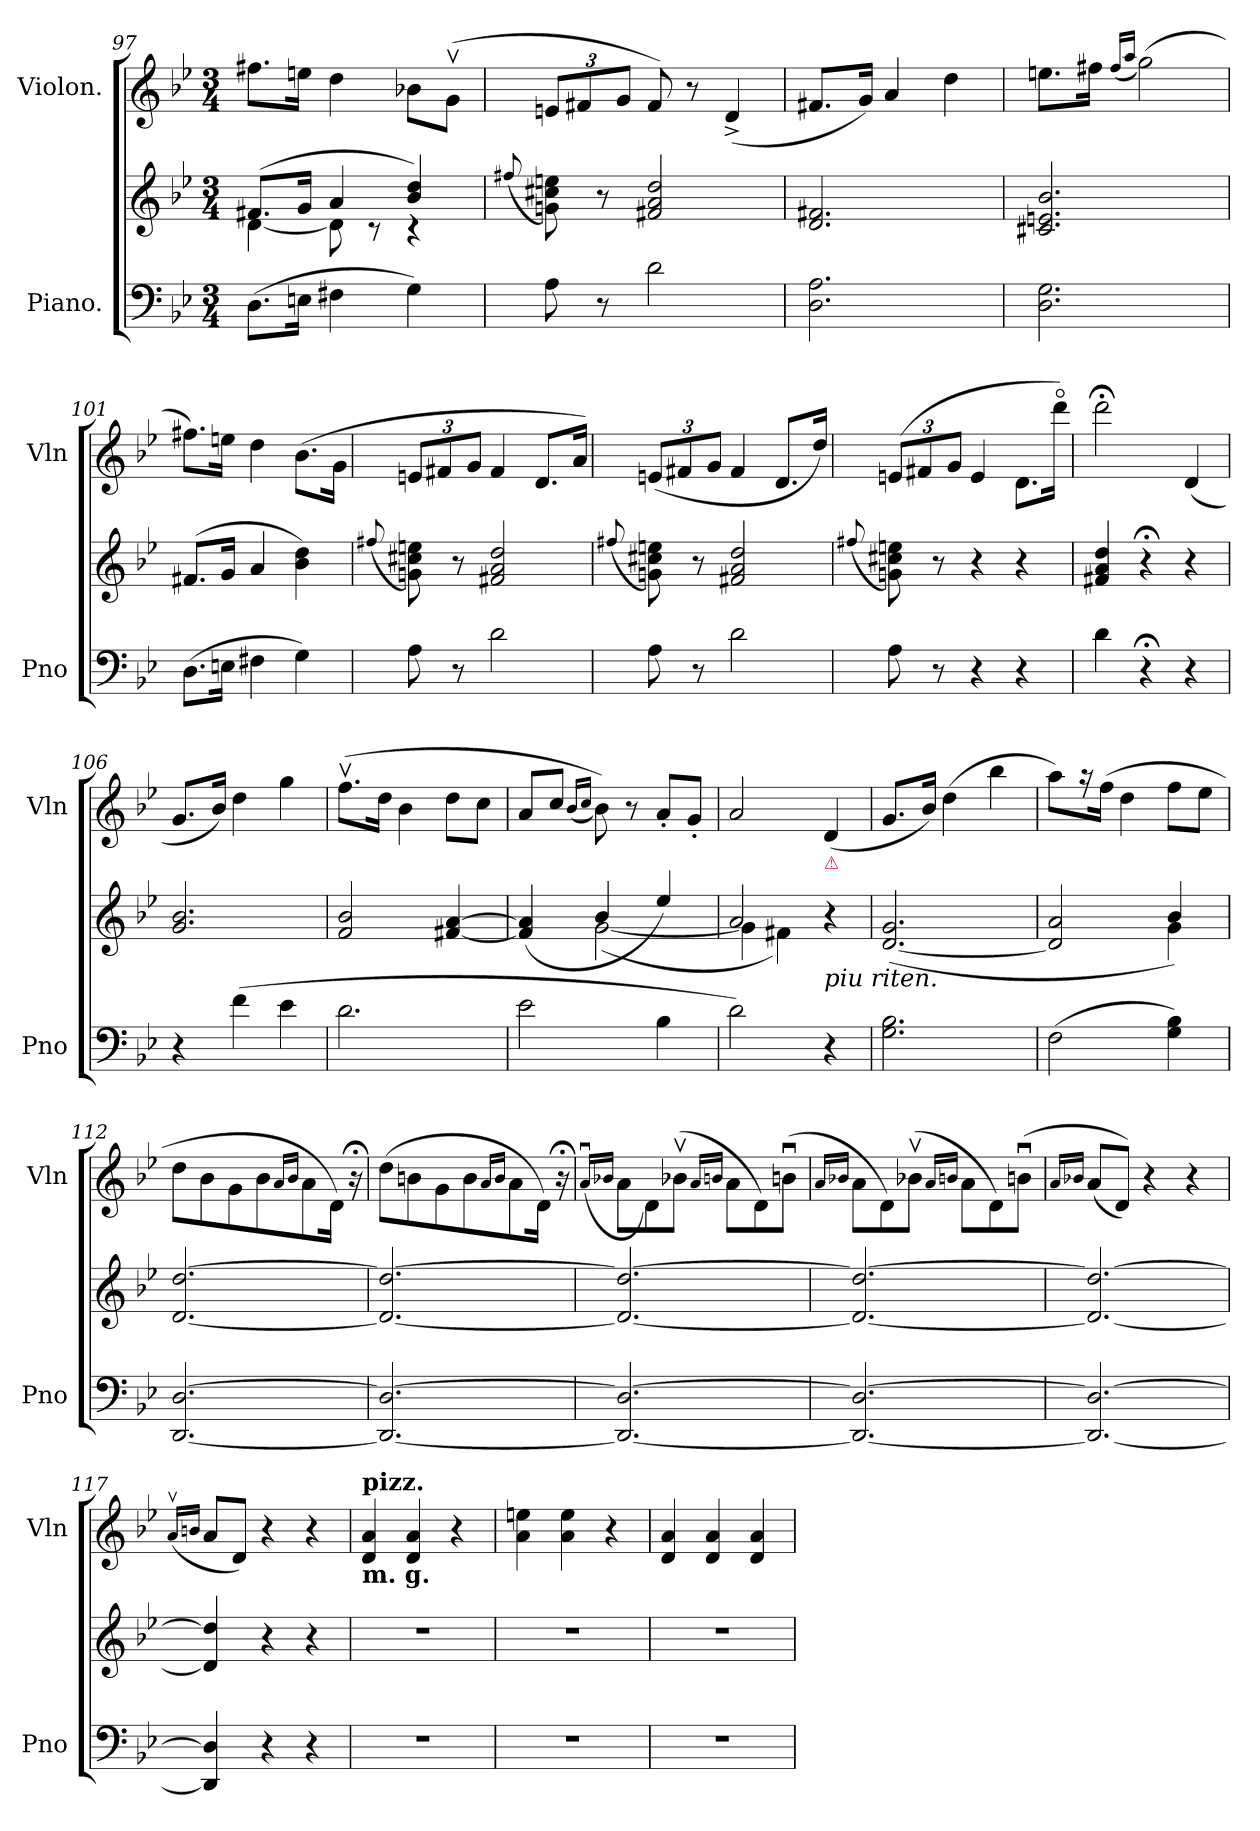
**kern	**kern	**kern
*part2	*part2	*part1
*staff3	*staff2	*staff1
*I"Piano.	*	*I"Violon.
*I'Pno	*	*I'Vln
*clefF4	*clefG2	*clefG2
*k[b-e-]	*k[b-e-]	*k[b-e-]
*M3/4	*M3/4	*M3/4
=97	=97	=97
*	*^	*
(8.D\L	(8.f#X/L	[4d\	8.ff#X\L
16En\Jk	16g/Jk	.	16een\Jk
4F#X\	4a/	8d\]	4dd\
.	.	8r	.
4G\)	4b-/ 4dd/)	4r	8b-X\L
.	.	.	(8gv\J
*	*v	*v	*
=98	=98	=98
.	(>8qqff#X/	.
8A\	8gn\ 8cc#X\ 8een\)	12en/L
.	.	12f#X/
8r	8r	.
.	.	12g/J
2d\	2f#X/ 2a/ 2dd/	8f#/)
.	.	8r
.	.	(4d^/
=99	=99	=99
2.D\ 2.A\	2.d/ 2.f#X/	8.f#X/L
.	.	16g/Jk)
.	.	4a/
.	.	4dd\
=100	=100	=100
2.D\ 2.G\	2.c#X/ 2.en/ 2.b-/	8.een\L
.	.	16ff#X\Jk
.	.	(16qqff#/LL
.	.	16qqaa/JJ
.	.	(2gg\)
=101	=101	=101
(8.D\L	(8.f#X/L	8.ff#X\L)
16En\Jk	16g/Jk	16een\Jk
4F#X\	4a/	4dd\
4G\)	4b-\ 4dd\)	(<8.b-\L
.	.	16g\Jk
=102	=102	=102
.	(>8qqff#X/	.
8A\	8gn\ 8cc#X\ 8een\)	12en/L
.	.	12f#X/
8r	8r	.
.	.	12g/J
2d\	2f#X/ 2a/ 2dd/	4f#/
.	.	8.d/L
.	.	16a/Jk)
=103	=103	=103
.	(>8qqff#X/	.
8A\	8gn\ 8cc#X\ 8een\)	(<12en/L
.	.	12f#X/
8r	8r	.
.	.	12g/J
2d\	2f#X/ 2a/ 2dd/	4f#/
.	.	8.d/L
.	.	16dd/Jk)
=104	=104	=104
.	(>8qqff#X/	.
8A\	8gn\ 8cc#X\ 8een\)	(12en/L
.	.	12f#X/
8r	8r	.
.	.	12g/J
4r	4r	4e/
4r	4r	8.d\L
.	.	16dddo\Jk)
=105	=105	=105
4d\	4f#X/ 4a/ 4dd/	2ddd;<\
4r;<	4r;<	.
4r	4r	(4d/
=106	=106	=106
4r	2.g/ 2.b-/	8.g/L
.	.	16b-/Jk)
(4f\	.	4dd\
4e-\	.	4gg\
=107	=107	=107
2.d\	2f/ 2b-/	(8.ffv\L
.	.	16dd\Jk
.	.	4b-\
.	[4f#X/ [4a/	8dd\L
.	.	8cc\J
=108	=108	=108
*	*^	*
2e-\	(>4f#]/ 4a]/	4ryy	8a/L
.	.	.	8cc/J
.	.	.	(16qqb-/LL
.	.	.	16qqcc/JJ
.	4b-/	([2g\	8b-\))
.	.	.	8r
4B-\	4ee-/)	.	8a'/L
.	.	.	8g'/J
=109	=109	=109	=109
2d\)	2a/	4g\]	2a/
.	.	4f#X\)	.
!	!	!	!LO:TX:b:B:color=crimson:t=⚠
!	!LO:TX:b:i:t=piu riten.	!	!
4r	4r	4ryy	(4d/
*	*v	*v	*
=110	=110	=110
2.G\ 2.B-\	(>[2.d/ 2.g/	8.g/L
.	.	16b-/Jk)
.	.	(4dd\
.	.	4bb-\
=111	=111	=111
*	*^	*
(2F\	2d]/ 2a/	2ryy	8aa\L)
.	.	.	16r
.	.	.	(16ff\Jk
.	.	.	4dd\
4G\ 4B-\)	4b-/)	4g\	8ff\L
.	.	.	8ee-\J
*	*v	*v	*
=112	=112	=112
[2.DD/ [2.D/	[2.d/ [2.dd/	8dd\L
.	.	8b-\
.	.	8g\
.	.	8b-\
.	.	16qqa/LL
.	.	16qqb-/JJ
.	.	8a\
.	.	16d\Jk)
.	.	16r;<
=113	=113	=113
2.DD_/ 2.D_/	2.d_/ 2.dd_/	(8dd\L
.	.	8bn\
.	.	8g\
.	.	8b\
.	.	16qqa/LL
.	.	16qqb/JJ
.	.	8a\
.	.	16d\Jk)
.	.	16r;<
=114	=114	=114
.	.	(>16qqau/LL
.	.	16qqb-X/JJ
2.DD_/ 2.D_/	2.d_/ 2.dd_/	8a\L
.	.	8d\)
.	.	(8b-Xv\J
.	.	16qqa/LL
.	.	16qqbn/JJ
.	.	8a\L
.	.	8d\)
.	.	(8bnu\J
=115	=115	=115
.	.	16qqa/LL
.	.	16qqb-X/JJ
2.DD_/ 2.D_/	2.d_/ 2.dd_/	8a\L
.	.	8d\)
.	.	(8b-Xv\J
.	.	16qqa/LL
.	.	16qqbn/JJ
.	.	8a\L
.	.	8d\)
.	.	(8bnu\J
=116	=116	=116
.	.	16qqa/LL
.	.	16qqb-X/JJ
2.DD_/ 2.D_/	2.d_/ 2.dd_/	(8a/L
.	.	8d/J))
.	.	4r
.	.	4r
=117	=117	=117
.	.	(16qqav/LL
.	.	16qqbn/JJ
4DD]/ 4D]/	4d]/ 4dd]/	8a/L
.	.	8d/J)
4r	4r	4r
4r	4r	4r
=118	=118	=118
!	!	!LO:TX:b:B:t=m. g.
!	!	!LO:TX:a:B:t=pizz.
2.r	2.r	4d/ 4a/
.	.	4d/ 4a/
.	.	4r
=119	=119	=119
2.r	2.r	4a\ 4een\
.	.	4a\ 4ee\
.	.	4r
=120	=120	=120
2.r	2.r	4d/ 4a/
.	.	4d/ 4a/
.	.	4d/ 4a/
=	=	=
*-	*-	*-
